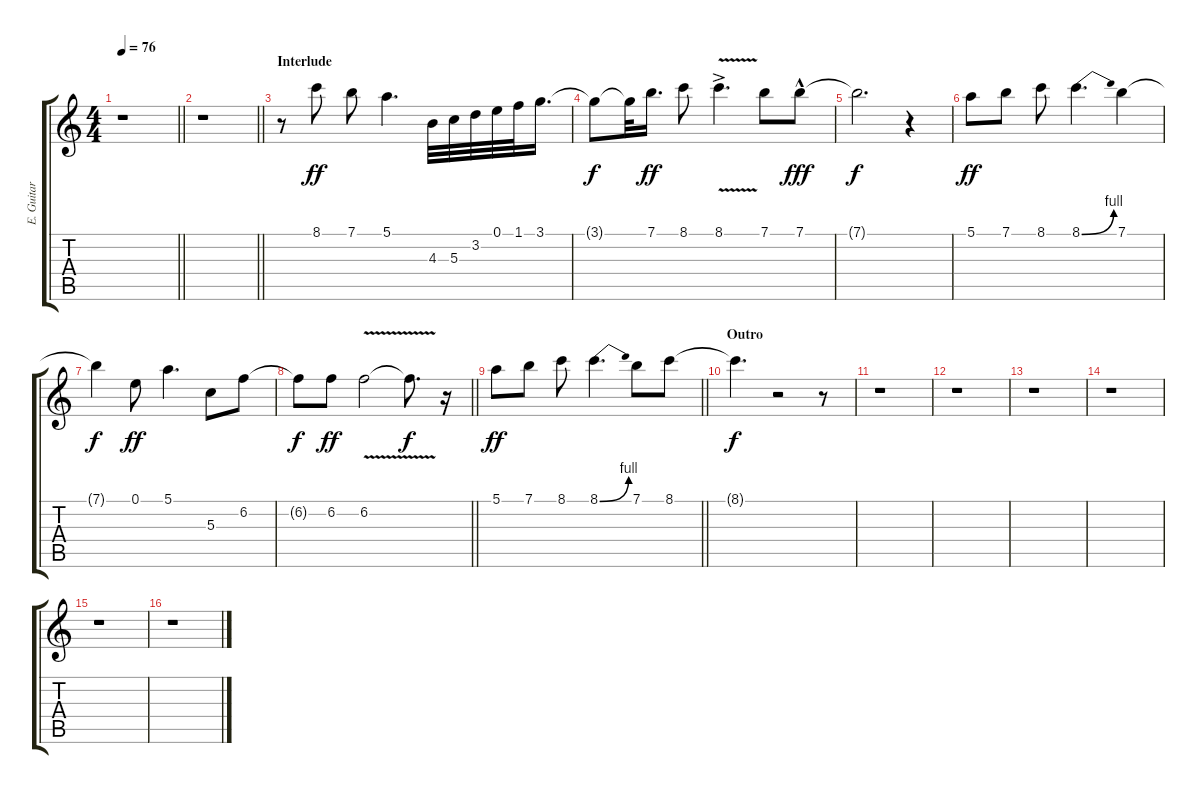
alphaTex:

\track ("E. Guitar Lead" "E. Guitar ") {instrument distortionguitar}
\staff {score tabs}
\tuning (E4 B3 G3 D3 A2 E2) {hide}
\ts (4 4)
\tempo 76
\clef g2
\barLineRight lightlight
\ks c
r.1{dy f} |
\barLineRight lightlight
r.1 |
\section ("" "Interlude")
r.8 8.1.8{dy ff} 7.1.8 5.1.4{d} 4.3.32 5.3.32 3.2.32 0.1.32 1.1.32 3.1.16{d} |
3.1{t}.8{dy f} 3.1{t}.32 7.1.16{d dy ff} 8.1.8 8.1{v ac}.4{d} 7.1.8 7.1{hac}.8{dy fff} |
7.1{t}.2{d dy f} r.4 |
5.1.8{dy ff} 7.1.8 8.1.8 8.1{be (bend 0 0 60 4)}.4{d} 7.1.4 |
7.1{t}.4{dy f} 0.1.8{dy ff} 5.1.4{d} 5.3.8 6.2.8 |
\barLineRight lightlight
6.2{t}.8{dy f} 6.2.8{dy ff} 6.2{v}.2 6.2{t}.8{d dy f} r.16 |
\barLineRight lightlight
5.1.8{dy ff} 7.1.8 8.1.8 8.1{be (bend 0 0 60 4)}.4{d} 7.1.8 8.1.8 |
\section ("" "Outro")
8.1{t}.4{d dy f} r.2 r.8 |
r.1 |
r.1 |
r.1 |
r.1 |
r.1 |
r.1
